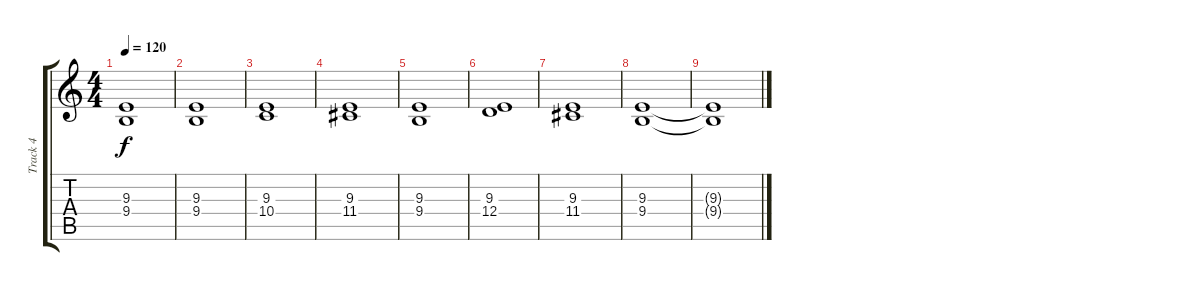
\track ("Track 4" "Track 4") {instrument choiraahs}
\staff {score tabs}
\tuning (E4 B3 G3 D3 A2 E2) {hide}
\ts (4 4)
\tempo 120
\clef g2
\ks c
(9.3{t} 9.4{t}).1{dy f} |
(9.3 9.4).1 |
(9.3 10.4).1 |
(9.3 11.4).1 |
(9.3 9.4).1 |
(9.3 12.4).1 |
(9.3 11.4).1 |
(9.3 9.4).1 |
(9.3{t} 9.4{t}).1
